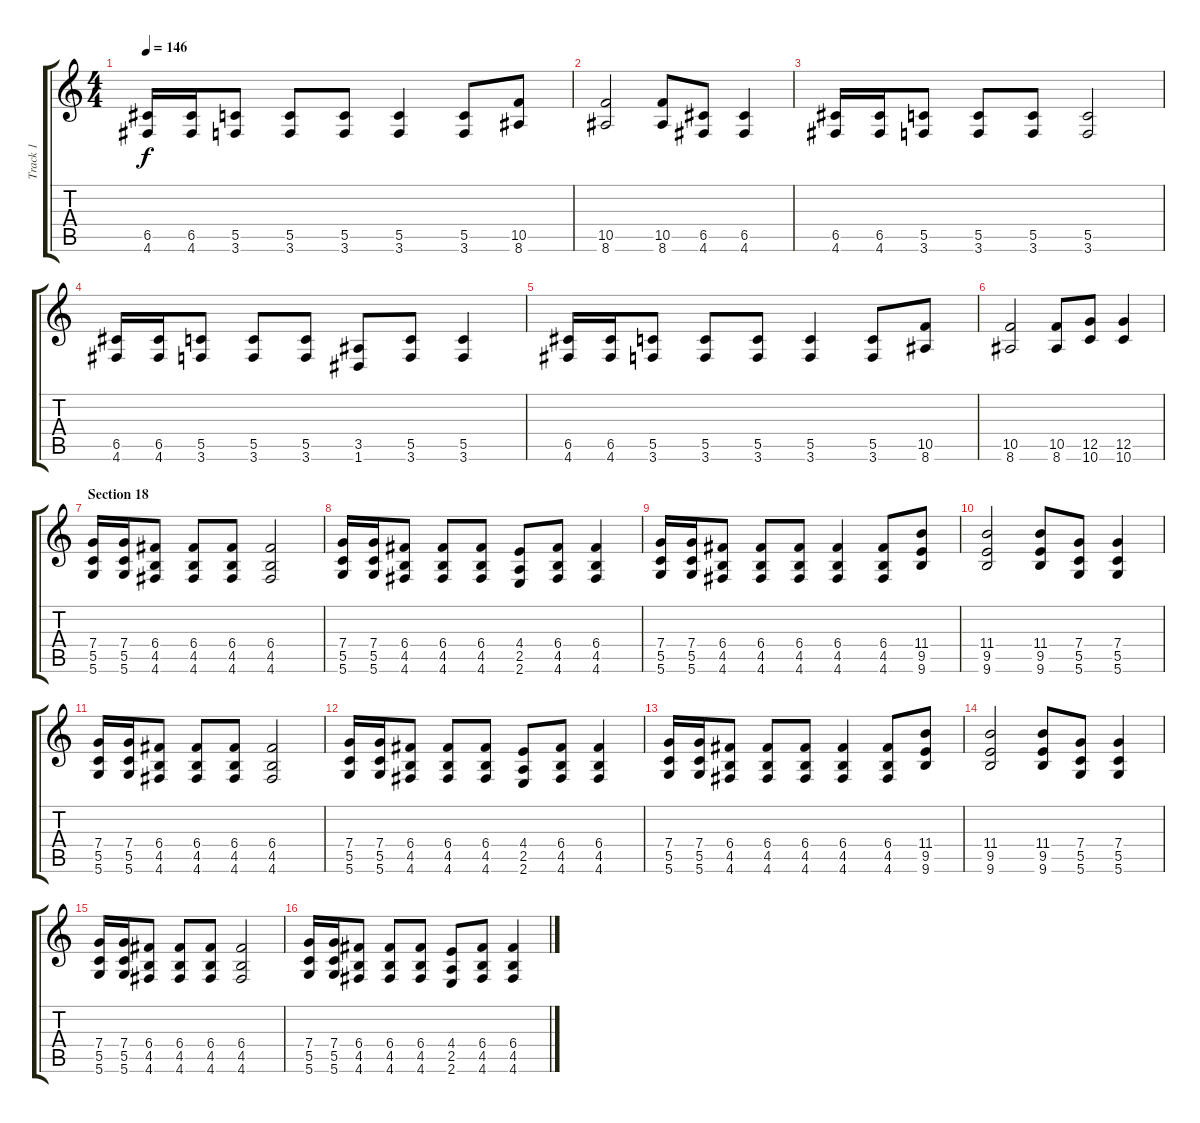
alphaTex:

\track ("Track 1" "Track 1") {instrument distortionguitar}
\staff {score tabs}
\tuning (D4 A3 F3 C3 G2 D2) {hide}
\ts (4 4)
\tempo 146
\clef g2
\ks c
(6.5 4.6).16{dy f} (6.5 4.6).16 (5.5 3.6).8 (5.5 3.6).8 (5.5 3.6).8 (5.5 3.6).4 (5.5 3.6).8 (10.5 8.6).8 |
(10.5 8.6).2 (10.5 8.6).8 (6.5 4.6).8 (6.5 4.6).4 |
(6.5 4.6).16 (6.5 4.6).16 (5.5 3.6).8 (5.5 3.6).8 (5.5 3.6).8 (5.5 3.6).2 |
(6.5 4.6).16 (6.5 4.6).16 (5.5 3.6).8 (5.5 3.6).8 (5.5 3.6).8 (3.5 1.6).8 (5.5 3.6).8 (5.5 3.6).4 |
(6.5 4.6).16 (6.5 4.6).16 (5.5 3.6).8 (5.5 3.6).8 (5.5 3.6).8 (5.5 3.6).4 (5.5 3.6).8 (10.5 8.6).8 |
(10.5 8.6).2 (10.5 8.6).8 (12.5 10.6).8 (12.5 10.6).4 |
\section ("" "Section 18")
(7.4 5.5 5.6).16 (7.4 5.5 5.6).16 (6.4 4.5 4.6).8 (6.4 4.5 4.6).8 (6.4 4.5 4.6).8 (6.4 4.5 4.6).2 |
(7.4 5.5 5.6).16 (7.4 5.5 5.6).16 (6.4 4.5 4.6).8 (6.4 4.5 4.6).8 (6.4 4.5 4.6).8 (4.4 2.5 2.6).8 (6.4 4.5 4.6).8 (6.4 4.5 4.6).4 |
(7.4 5.5 5.6).16 (7.4 5.5 5.6).16 (6.4 4.5 4.6).8 (6.4 4.5 4.6).8 (6.4 4.5 4.6).8 (6.4 4.5 4.6).4 (6.4 4.5 4.6).8 (11.4 9.5 9.6).8 |
(11.4 9.5 9.6).2 (11.4 9.5 9.6).8 (7.4 5.5 5.6).8 (7.4 5.5 5.6).4 |
(7.4 5.5 5.6).16 (7.4 5.5 5.6).16 (6.4 4.5 4.6).8 (6.4 4.5 4.6).8 (6.4 4.5 4.6).8 (6.4 4.5 4.6).2 |
(7.4 5.5 5.6).16 (7.4 5.5 5.6).16 (6.4 4.5 4.6).8 (6.4 4.5 4.6).8 (6.4 4.5 4.6).8 (4.4 2.5 2.6).8 (6.4 4.5 4.6).8 (6.4 4.5 4.6).4 |
(7.4 5.5 5.6).16 (7.4 5.5 5.6).16 (6.4 4.5 4.6).8 (6.4 4.5 4.6).8 (6.4 4.5 4.6).8 (6.4 4.5 4.6).4 (6.4 4.5 4.6).8 (11.4 9.5 9.6).8 |
(11.4 9.5 9.6).2 (11.4 9.5 9.6).8 (7.4 5.5 5.6).8 (7.4 5.5 5.6).4 |
(7.4 5.5 5.6).16 (7.4 5.5 5.6).16 (6.4 4.5 4.6).8 (6.4 4.5 4.6).8 (6.4 4.5 4.6).8 (6.4 4.5 4.6).2 |
(7.4 5.5 5.6).16 (7.4 5.5 5.6).16 (6.4 4.5 4.6).8 (6.4 4.5 4.6).8 (6.4 4.5 4.6).8 (4.4 2.5 2.6).8 (6.4 4.5 4.6).8 (6.4 4.5 4.6).4
